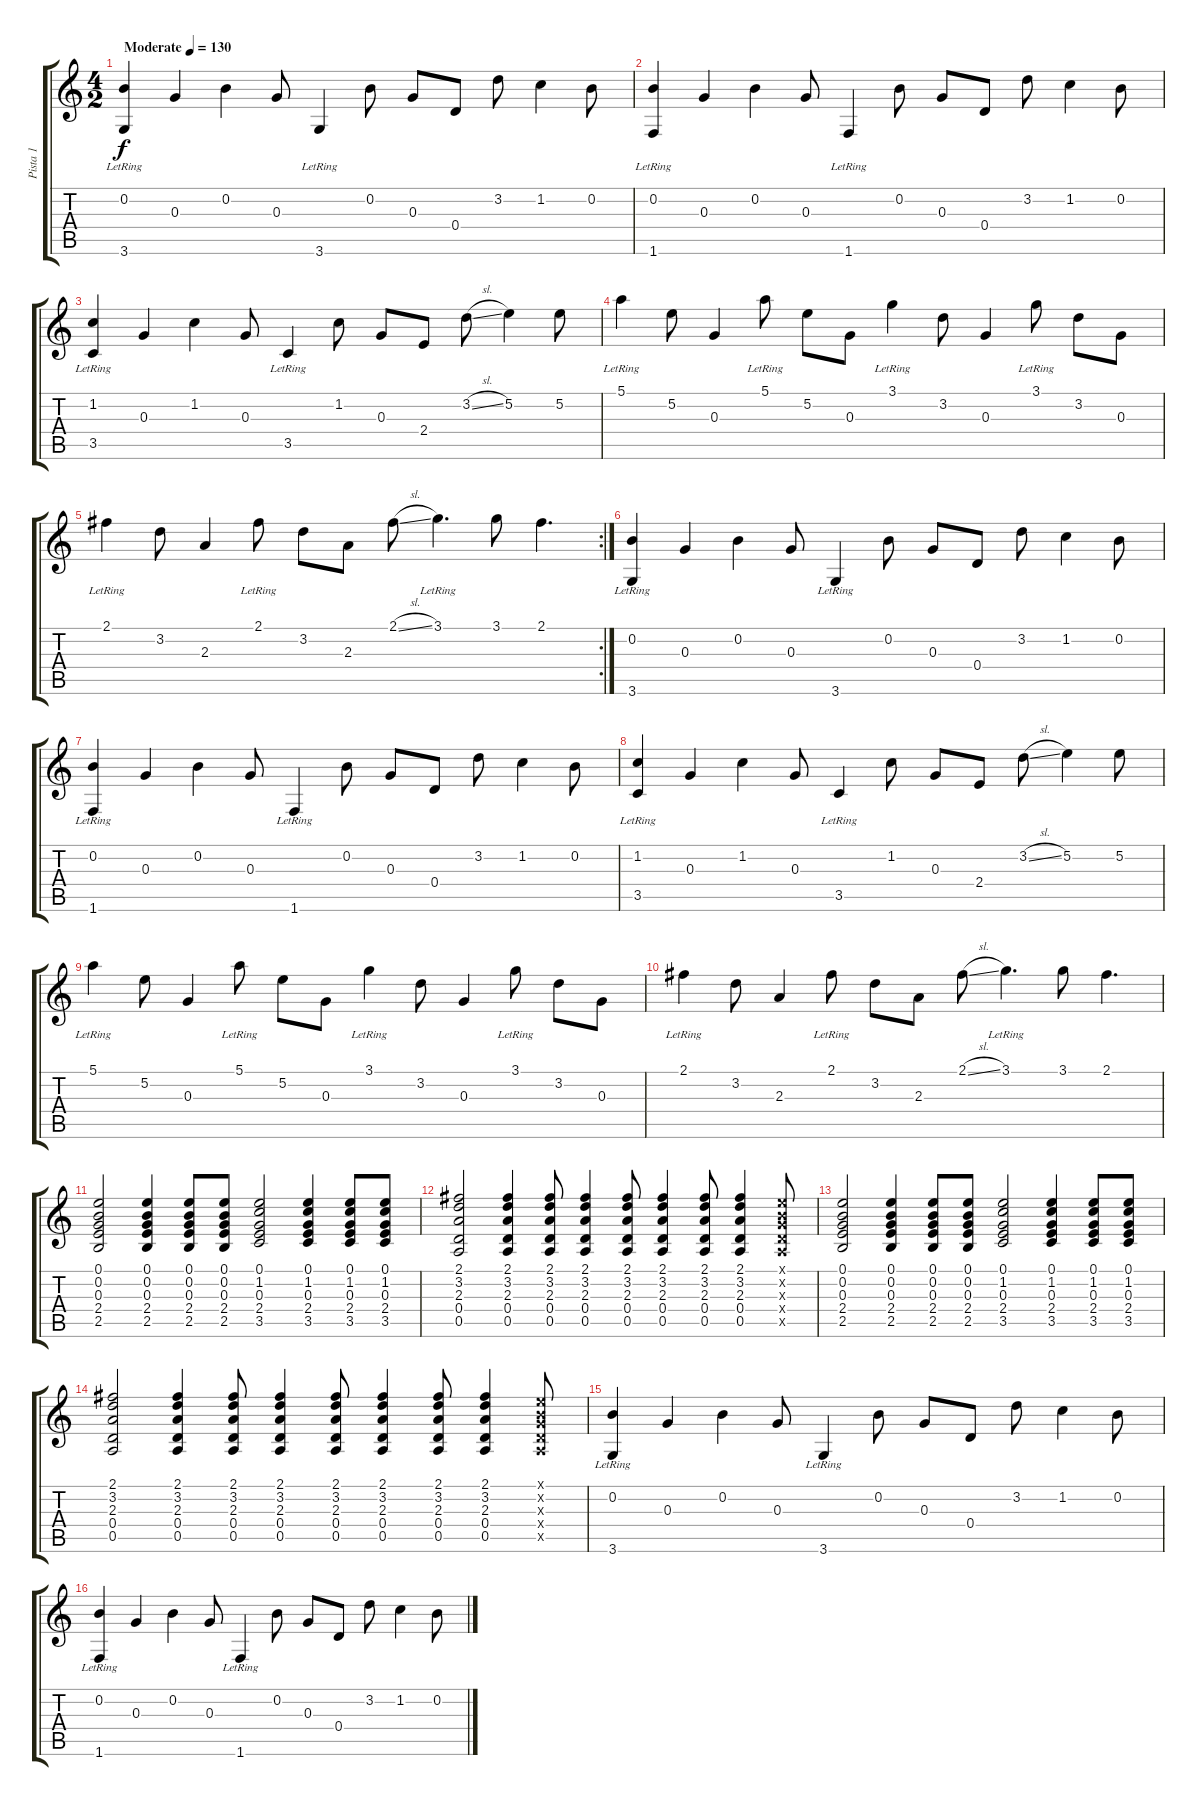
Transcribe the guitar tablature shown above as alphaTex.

\track ("Pista 1" "Pista 1") {instrument acousticguitarsteel}
\staff {score tabs}
\tuning (E4 B3 G3 D3 A2 E2) {hide}
\ts (4 2)
\tempo (130 "Moderate")
\clef g2
\ks c
(0.2 3.6{lr}).4{dy f instrument acousticguitarsteel} 0.3.4 0.2.4 0.3.8 3.6{lr}.4 0.2.8 0.3.8 0.4.8 3.2.8 1.2.4 0.2.8 |
(0.2 1.6{lr}).4 0.3.4 0.2.4 0.3.8 1.6{lr}.4 0.2.8 0.3.8 0.4.8 3.2.8 1.2.4 0.2.8 |
(1.2 3.5{lr}).4 0.3.4 1.2.4 0.3.8 3.5{lr}.4 1.2.8 0.3.8 2.4.8 3.2{sl}.8 5.2.4 5.2.8 |
5.1{lr}.4 5.2.8 0.3.4 5.1{lr}.8 5.2.8 0.3.8 3.1{lr}.4 3.2.8 0.3.4 3.1{lr}.8 3.2.8 0.3.8 |
\rc 2
2.1{lr}.4 3.2.8 2.3.4 2.1{lr}.8 3.2.8 2.3.8 2.1{sl}.8 3.1{lr}.4{d} 3.1.8 2.1.4{d} |
(0.2 3.6{lr}).4 0.3.4 0.2.4 0.3.8 3.6{lr}.4 0.2.8 0.3.8 0.4.8 3.2.8 1.2.4 0.2.8 |
(0.2 1.6{lr}).4 0.3.4 0.2.4 0.3.8 1.6{lr}.4 0.2.8 0.3.8 0.4.8 3.2.8 1.2.4 0.2.8 |
(1.2 3.5{lr}).4 0.3.4 1.2.4 0.3.8 3.5{lr}.4 1.2.8 0.3.8 2.4.8 3.2{sl}.8 5.2.4 5.2.8 |
5.1{lr}.4 5.2.8 0.3.4 5.1{lr}.8 5.2.8 0.3.8 3.1{lr}.4 3.2.8 0.3.4 3.1{lr}.8 3.2.8 0.3.8 |
2.1{lr}.4 3.2.8 2.3.4 2.1{lr}.8 3.2.8 2.3.8 2.1{sl}.8 3.1{lr}.4{d} 3.1.8 2.1.4{d} |
(0.1 0.2 0.3 2.4 2.5).2 (0.1 0.2 0.3 2.4 2.5).4 (0.1 0.2 0.3 2.4 2.5).8 (0.1 0.2 0.3 2.4 2.5).8 (0.1 1.2 0.3 2.4 3.5).2 (0.1 1.2 0.3 2.4 3.5).4 (0.1 1.2 0.3 2.4 3.5).8 (0.1 1.2 0.3 2.4 3.5).8 |
(2.1 3.2 2.3 0.4 0.5).2 (2.1 3.2 2.3 0.4 0.5).4 (2.1 3.2 2.3 0.4 0.5).8 (2.1 3.2 2.3 0.4 0.5).4 (2.1 3.2 2.3 0.4 0.5).8 (2.1 3.2 2.3 0.4 0.5).4 (2.1 3.2 2.3 0.4 0.5).8 (2.1 3.2 2.3 0.4 0.5).4 (0.1{x} 0.2{x} 0.3{x} 0.4{x} 0.5{x}).8 |
(0.1 0.2 0.3 2.4 2.5).2 (0.1 0.2 0.3 2.4 2.5).4 (0.1 0.2 0.3 2.4 2.5).8 (0.1 0.2 0.3 2.4 2.5).8 (0.1 1.2 0.3 2.4 3.5).2 (0.1 1.2 0.3 2.4 3.5).4 (0.1 1.2 0.3 2.4 3.5).8 (0.1 1.2 0.3 2.4 3.5).8 |
(2.1 3.2 2.3 0.4 0.5).2 (2.1 3.2 2.3 0.4 0.5).4 (2.1 3.2 2.3 0.4 0.5).8 (2.1 3.2 2.3 0.4 0.5).4 (2.1 3.2 2.3 0.4 0.5).8 (2.1 3.2 2.3 0.4 0.5).4 (2.1 3.2 2.3 0.4 0.5).8 (2.1 3.2 2.3 0.4 0.5).4 (0.1{x} 0.2{x} 0.3{x} 0.4{x} 0.5{x}).8 |
(0.2 3.6{lr}).4 0.3.4 0.2.4 0.3.8 3.6{lr}.4 0.2.8 0.3.8 0.4.8 3.2.8 1.2.4 0.2.8 |
(0.2 1.6{lr}).4 0.3.4 0.2.4 0.3.8 1.6{lr}.4 0.2.8 0.3.8 0.4.8 3.2.8 1.2.4 0.2.8
